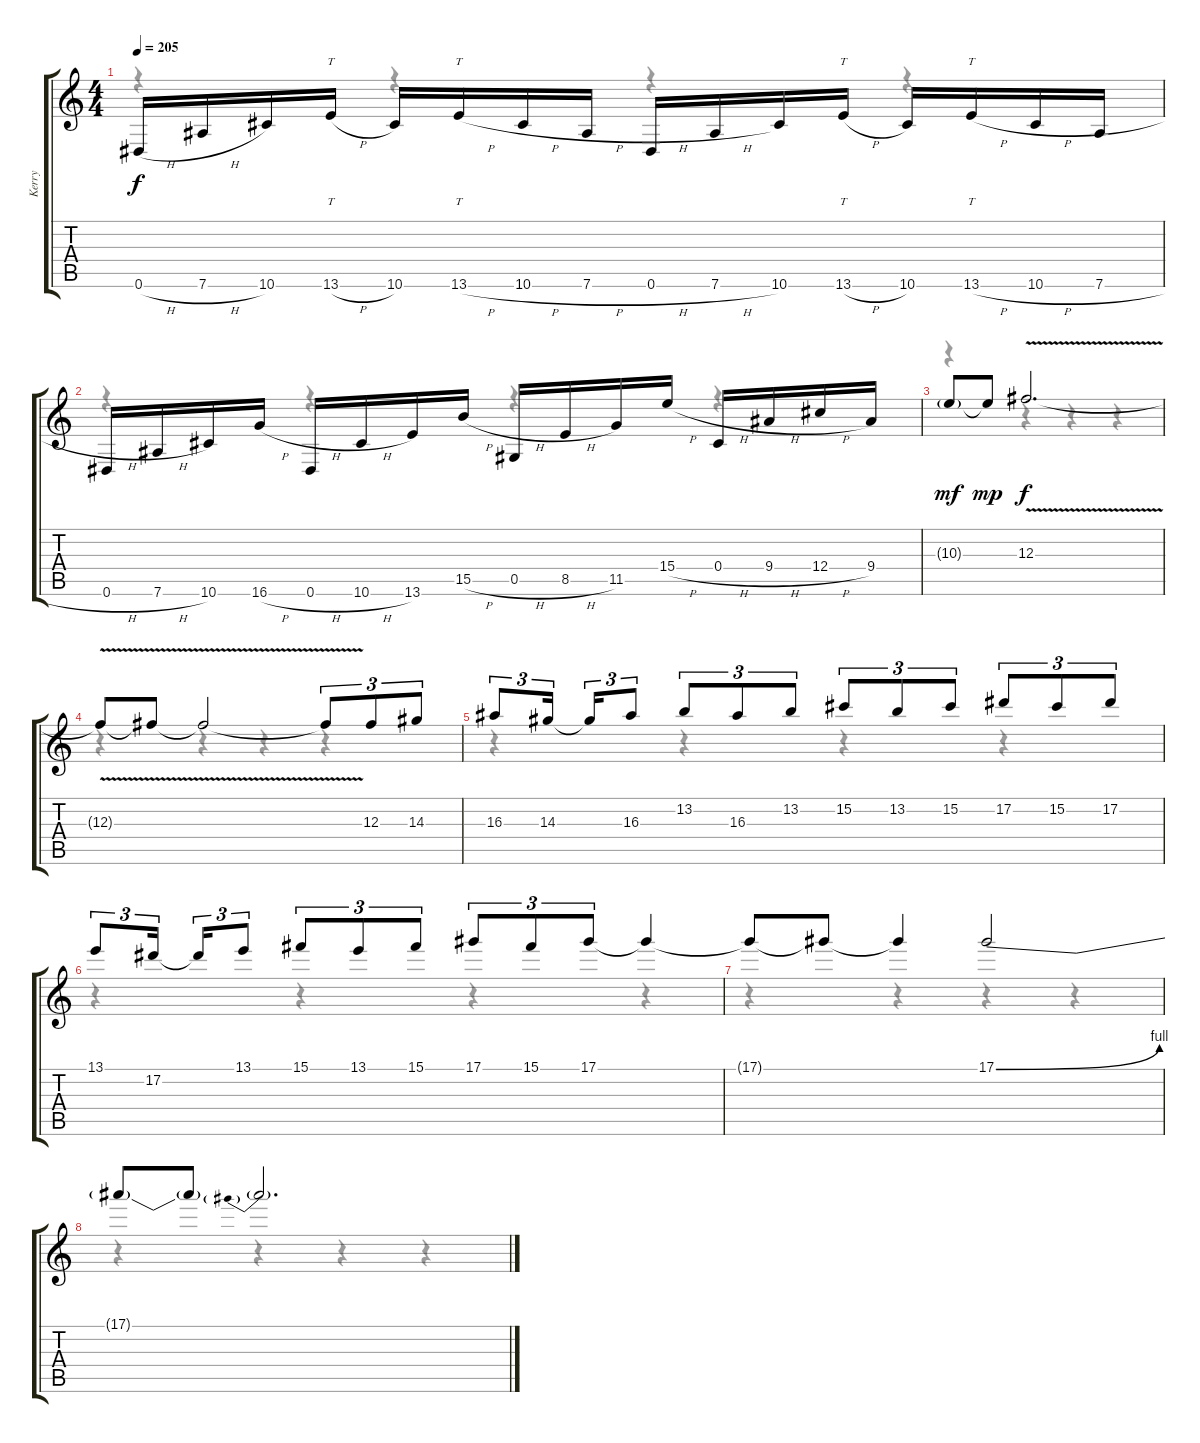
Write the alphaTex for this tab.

\track ("Kerry" "Kerry") {instrument distortionguitar}
\staff {score tabs}
\tuning (Eb4 Bb3 Gb3 Db3 Ab2 Eb2) {hide}
\voice
\ts (4 4)
\tempo 205
\clef g2
\ks c
0.6{h}.16{dy f} 7.6{h}.16 10.6.16 13.6{h}.16{tt} 10.6.16 13.6{h}.16{tt} 10.6{h}.16 7.6{h}.16 0.6{h}.16 7.6{h}.16 10.6.16 13.6{h}.16{tt} 10.6.16 13.6{h}.16{tt} 10.6{h}.16 7.6{h}.16 |
0.6{h}.16 7.6{h}.16 10.6.16 16.6{h}.16 0.6{h}.16 10.6{h}.16 13.6.16 15.5{h}.16 0.5{h}.16 8.5{h}.16 11.5.16 15.4{h}.16 0.4{h}.16 9.4{h}.16 12.4{h}.16 9.4.16 |
10.3{g}.8{dy mf} 10.3{t}.8{dy mp} 12.3{v}.2{d dy f} |
12.3{v t}.8 12.3{v t}.8 12.3{v t}.2 12.3{v t}.8{tu (3 2)} 12.3.8{tu (3 2)} 14.3.8{tu (3 2)} |
16.3.8{tu (3 2)} 14.3.16{tu (3 2)} 14.3{t}.16{tu (3 2)} 16.3.8{tu (3 2)} 13.2.8{tu (3 2)} 16.3.8{tu (3 2)} 13.2.8{tu (3 2)} 15.2.8{tu (3 2)} 13.2.8{tu (3 2)} 15.2.8{tu (3 2)} 17.2.8{tu (3 2)} 15.2.8{tu (3 2)} 17.2.8{tu (3 2)} |
13.1.8{tu (3 2)} 17.2.16{tu (3 2)} 17.2{t}.16{tu (3 2)} 13.1.8{tu (3 2)} 15.1.8{tu (3 2)} 13.1.8{tu (3 2)} 15.1.8{tu (3 2)} 17.1.8{tu (3 2)} 15.1.8{tu (3 2)} 17.1.8{tu (3 2)} 17.1{t}.4 |
17.1{t}.8 17.1{t}.8 17.1{t}.4 17.1{be (bend 0 0 60 4)}.2 |
17.1{t}.8 17.1{t}.8 17.1{be (prebend 0 4 60 4) t}.2{d}
\voice
\clef g2
\ottava regular
\simile none
\ks c
r.4{dy f} r.4 r.4 r.4 |
r.4 r.4 r.4 r.4 |
r.4 r.4 r.4 r.4 |
r.4 r.4 r.4 r.4 |
r.4 r.4 r.4 r.4 |
r.4 r.4 r.4 r.4 |
r.4 r.4 r.4 r.4 |
r.4 r.4 r.4 r.4
